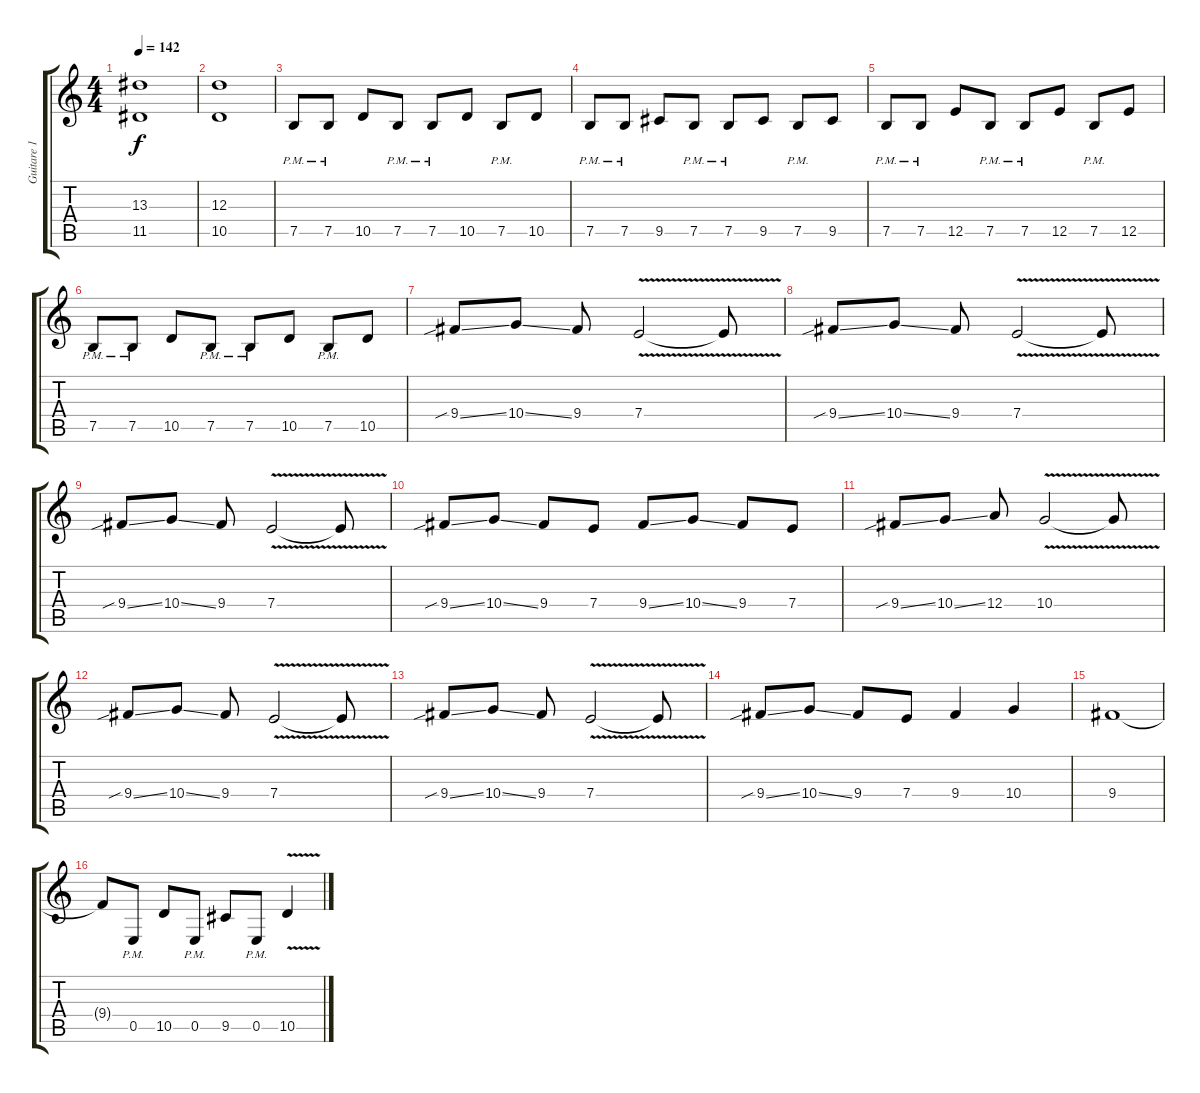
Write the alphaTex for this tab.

\track ("Guitare 1" "Guitare 1") {instrument acousticguitarsteel}
\staff {score tabs}
\tuning (B3 Gb3 D3 A2 E2 B1) {hide}
\ts (4 4)
\tempo 142
\clef g2
\ks c
(13.3 11.5).1{dy f} |
(12.3 10.5).1 |
7.5{pm}.8 7.5{pm}.8 10.5.8 7.5{pm}.8 7.5{pm}.8 10.5.8 7.5{pm}.8 10.5.8 |
7.5{pm}.8 7.5{pm}.8 9.5.8 7.5{pm}.8 7.5{pm}.8 9.5.8 7.5{pm}.8 9.5.8 |
7.5{pm}.8 7.5{pm}.8 12.5.8 7.5{pm}.8 7.5{pm}.8 12.5.8 7.5{pm}.8 12.5.8 |
7.5{pm}.8 7.5{pm}.8 10.5.8 7.5{pm}.8 7.5{pm}.8 10.5.8 7.5{pm}.8 10.5.8 |
9.4{sib ss}.8 10.4{ss}.8 9.4.8 7.4{v}.2 7.4{t}.8 |
9.4{sib ss}.8 10.4{ss}.8 9.4.8 7.4{v}.2 7.4{t}.8 |
9.4{sib ss}.8 10.4{ss}.8 9.4.8 7.4{v}.2 7.4{t}.8 |
9.4{sib ss}.8 10.4{ss}.8 9.4.8 7.4.8 9.4{ss}.8 10.4{ss}.8 9.4.8 7.4.8 |
9.4{sib ss}.8 10.4{ss}.8 12.4.8 10.4{v}.2 10.4{t}.8 |
9.4{sib ss}.8 10.4{ss}.8 9.4.8 7.4{v}.2 7.4{t}.8 |
9.4{sib ss}.8 10.4{ss}.8 9.4.8 7.4{v}.2 7.4{t}.8 |
9.4{sib ss}.8 10.4{ss}.8 9.4.8 7.4.8 9.4.4 10.4.4 |
9.4.1 |
9.4{t}.8 0.5{pm}.8 10.5.8 0.5{pm}.8 9.5.8 0.5{pm}.8 10.5{v}.4
